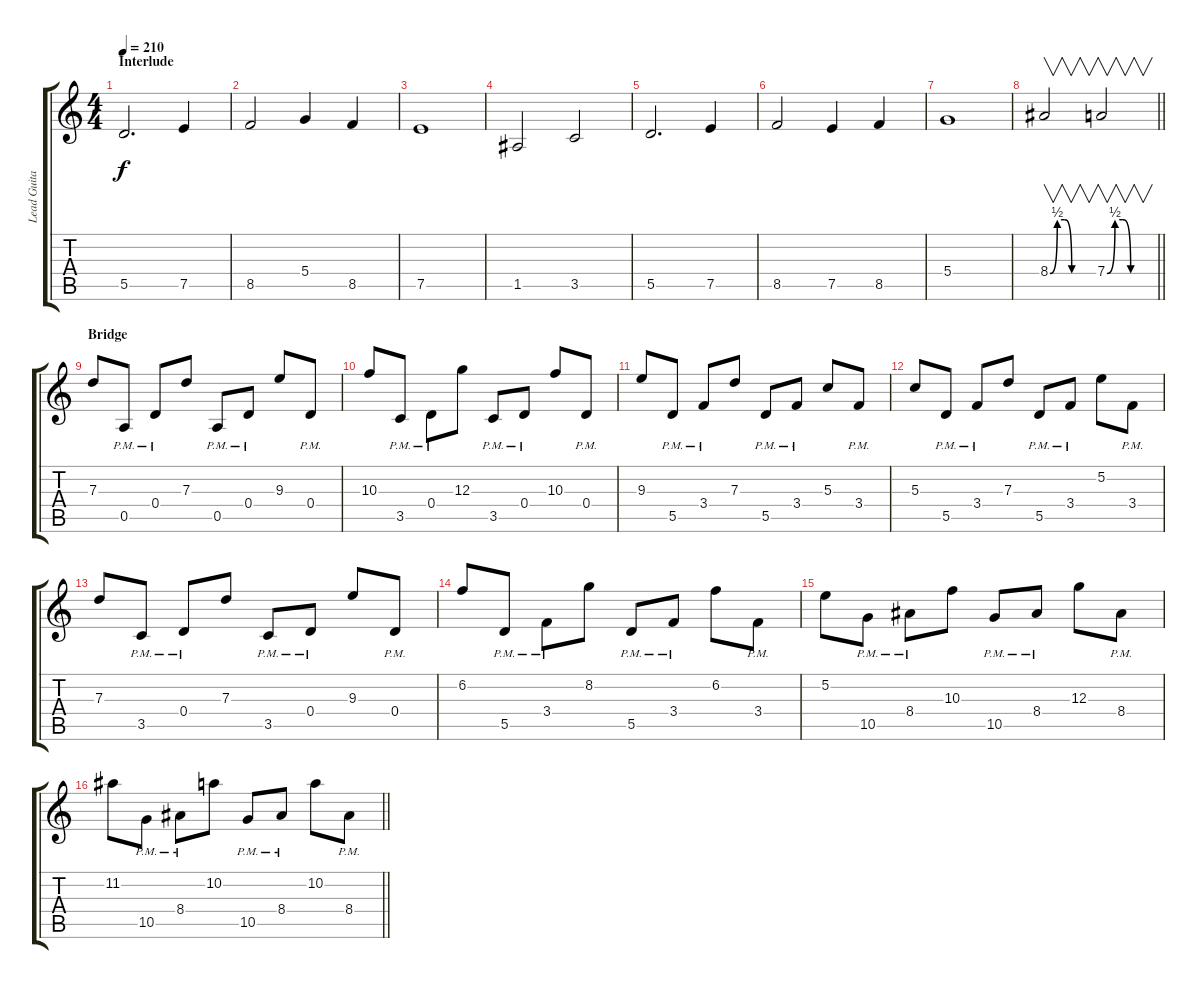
\track ("Lead Guitar" "Lead Guita") {instrument distortionguitar}
\staff {score tabs}
\tuning (E4 B3 G3 D3 A2 D2) {hide}
\ts (4 4)
\section ("" "Interlude")
\tempo 210
\clef g2
\ks c
5.5.2{d dy f} 7.5.4 |
8.5.2 5.4.4 8.5.4 |
7.5.1 |
1.5.2 3.5.2 |
5.5.2{d} 7.5.4 |
8.5.2 7.5.4 8.5.4 |
5.4.1 |
\barLineRight lightlight
8.4{be (custom 0 0 10 2 20 2 30 0 60 0)}.2{v} 7.4{be (custom 0 0 10 2 20 2 30 0 60 0)}.2{v} |
\section ("" "Bridge")
7.3.8 0.5{pm}.8 0.4{pm}.8 7.3.8 0.5{pm}.8 0.4{pm}.8 9.3.8 0.4{pm}.8 |
10.3.8 3.5{pm}.8 0.4{pm}.8 12.3.8 3.5{pm}.8 0.4{pm}.8 10.3.8 0.4{pm}.8 |
9.3.8 5.5{pm}.8 3.4{pm}.8 7.3.8 5.5{pm}.8 3.4{pm}.8 5.3.8 3.4{pm}.8 |
5.3.8 5.5{pm}.8 3.4{pm}.8 7.3.8 5.5{pm}.8 3.4{pm}.8 5.2.8 3.4{pm}.8 |
7.3.8 3.5{pm}.8 0.4{pm}.8 7.3.8 3.5{pm}.8 0.4{pm}.8 9.3.8 0.4{pm}.8 |
6.2.8 5.5{pm}.8 3.4{pm}.8 8.2.8 5.5{pm}.8 3.4{pm}.8 6.2.8 3.4{pm}.8 |
5.2.8 10.5{pm}.8 8.4{pm}.8 10.3.8 10.5{pm}.8 8.4{pm}.8 12.3.8 8.4{pm}.8 |
\barLineRight lightlight
11.2.8 10.5{pm}.8 8.4{pm}.8 10.2.8 10.5{pm}.8 8.4{pm}.8 10.2.8 8.4{pm}.8
